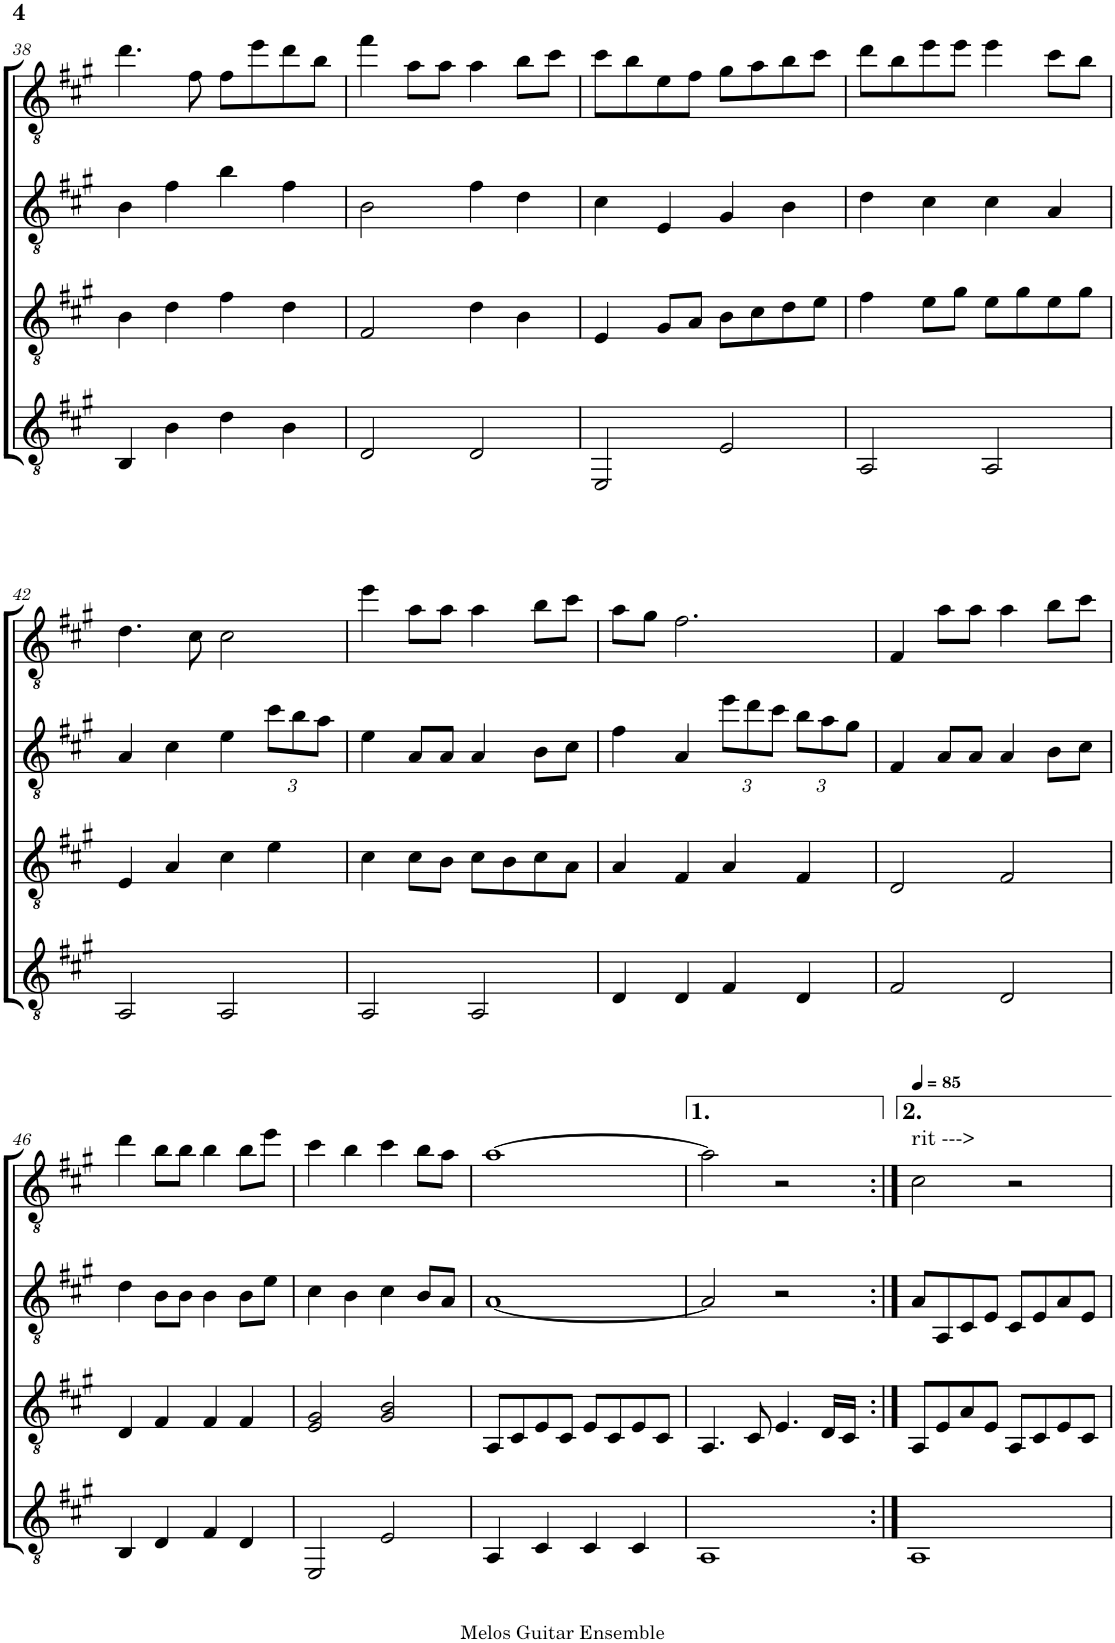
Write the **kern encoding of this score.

**kern	**kern	**kern	**kern
*part4	*part3	*part2	*part1
*staff4	*staff3	*staff2	*staff1
*I"Gt-4	*I"Gt-3	*I"Gt-2	*I"Gt-1
!!LO:PB:g=z
*clefGv2	*clefGv2	*clefGv2	*clefGv2
*k[f#c#g#]	*k[f#c#g#]	*k[f#c#g#]	*k[f#c#g#]
*M4/4	*M4/4	*M4/4	*M4/4
=38	=38	=38	=38
4BB/	4B\	4B\	4.dd\
4B\	4d\	4f#\	.
.	.	.	8f#\
4d\	4f#\	4b\	8f#\L
.	.	.	8ee\
4B\	4d\	4f#\	8dd\
.	.	.	8b\J
=39	=39	=39	=39
2D/	2F#/	2B\	4ff#\
.	.	.	8a\L
.	.	.	8a\J
2D/	4d\	4f#\	4a\
.	4B\	4d\	8b\L
.	.	.	8cc#\J
=40	=40	=40	=40
2EE/	4E/	4c#\	8cc#\L
.	.	.	8b\
.	8G#/L	4E/	8e\
.	8A/J	.	8f#\J
2E/	8B\L	4G#/	8g#\L
.	8c#\	.	8a\
.	8d\	4B\	8b\
.	8e\J	.	8cc#\J
=41	=41	=41	=41
2AA/	4f#\	4d\	8dd\L
.	.	.	8b\
.	8e\L	4c#\	8ee\
.	8g#\J	.	8ee\J
2AA/	8e\L	4c#\	4ee\
.	8g#\	.	.
.	8e\	4A/	8cc#\L
.	8g#\J	.	8b\J
!!LO:LB:g=z
=42	=42	=42	=42
2AA/	4E/	4A/	4.d\
.	4A/	4c#\	.
.	.	.	8c#\
2AA/	4c#\	4e\	2c#\
*	*	*Xbrackettup	*
.	4e\	12cc#\L	.
.	.	12b\	.
.	.	12a\J	.
=43	=43	=43	=43
2AA/	4c#\	4e\	4ee\
.	8c#\L	8A/L	8a\L
.	8B\J	8A/J	8a\J
2AA/	8c#\L	4A/	4a\
.	8B\	.	.
.	8c#\	8B\L	8b\L
.	8A\J	8c#\J	8cc#\J
=44	=44	=44	=44
4D/	4A/	4f#\	8a\L
.	.	.	8g#\J
4D/	4F#/	4A/	2.f#\
4F#/	4A/	12ee\L	.
.	.	12dd\	.
.	.	12cc#\J	.
4D/	4F#/	12b\L	.
.	.	12a\	.
.	.	12g#\J	.
=45	=45	=45	=45
2F#/	2D/	4F#/	4F#/
.	.	8A/L	8a\L
.	.	8A/J	8a\J
2D/	2F#/	4A/	4a\
.	.	8B\L	8b\L
.	.	8c#\J	8cc#\J
!!LO:LB:g=z
=46	=46	=46	=46
4BB/	4D/	4d\	4dd\
4D/	4F#/	8B\L	8b\L
.	.	8B\J	8b\J
4F#/	4F#/	4B\	4b\
4D/	4F#/	8B\L	8b\L
.	.	8e\J	8ee\J
=47	=47	=47	=47
2EE/	2E/ 2G#/	4c#\	4cc#\
.	.	4B\	4b\
2E/	2G#/ 2B/	4c#\	4cc#\
.	.	8B/L	8b\L
.	.	8A/J	8a\J
=48	=48	=48	=48
4AA/	8AA/L	[1A	[1a
.	8C#/	.	.
4C#/	8E/	.	.
.	8C#/J	.	.
4C#/	8E/L	.	.
.	8C#/	.	.
4C#/	8E/	.	.
.	8C#/J	.	.
=49	=49	=49	=49
1AA	4.AA/	2A/]	2a\]
.	8C#/	.	.
.	4.E/	2r	2r
.	16D/LL	.	.
.	16C#/JJ	.	.
=50:|!	=50:|!	=50:|!	=50:|!
*	*	*	*MM85
!	!	!	!LO:TX:a:t=rit --->
1AA	8AA/L	8A/L	2c#\
.	8E/	8AA/	.
.	8A/	8C#/	.
.	8E/J	8E/J	.
.	8AA/L	8C#/L	2r
.	8C#/	8E/	.
.	8E/	8A/	.
.	8C#/J	8E/J	.
=	=	=	=
*-	*-	*-	*-
